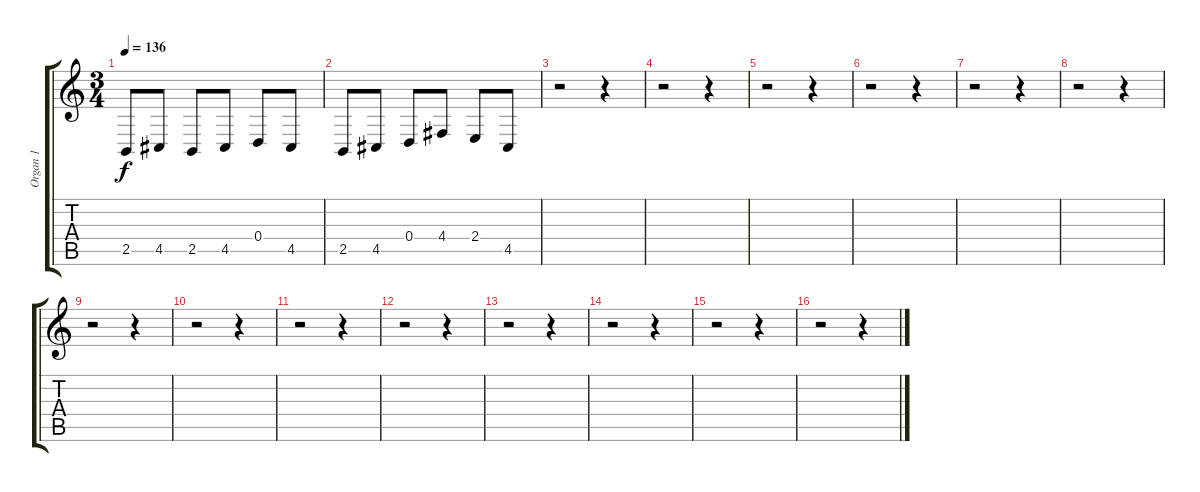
\track ("Organ 1" "Organ 1") {instrument churchorgan}
\staff {score tabs}
\tuning (E4 B3 G3 D3 A2 E2) {hide}
\ts (3 4)
\tempo 136
\clef g2
\ks c
2.5.8{dy f} 4.5.8 2.5.8 4.5.8 0.4.8 4.5.8 |
2.5.8 4.5.8 0.4.8 4.4.8 2.4.8 4.5.8 |
r.2 r.4 |
r.2 r.4 |
r.2 r.4 |
r.2 r.4 |
r.2 r.4 |
r.2 r.4 |
r.2 r.4 |
r.2 r.4 |
r.2 r.4 |
r.2 r.4 |
r.2 r.4 |
r.2 r.4 |
r.2 r.4 |
r.2 r.4
